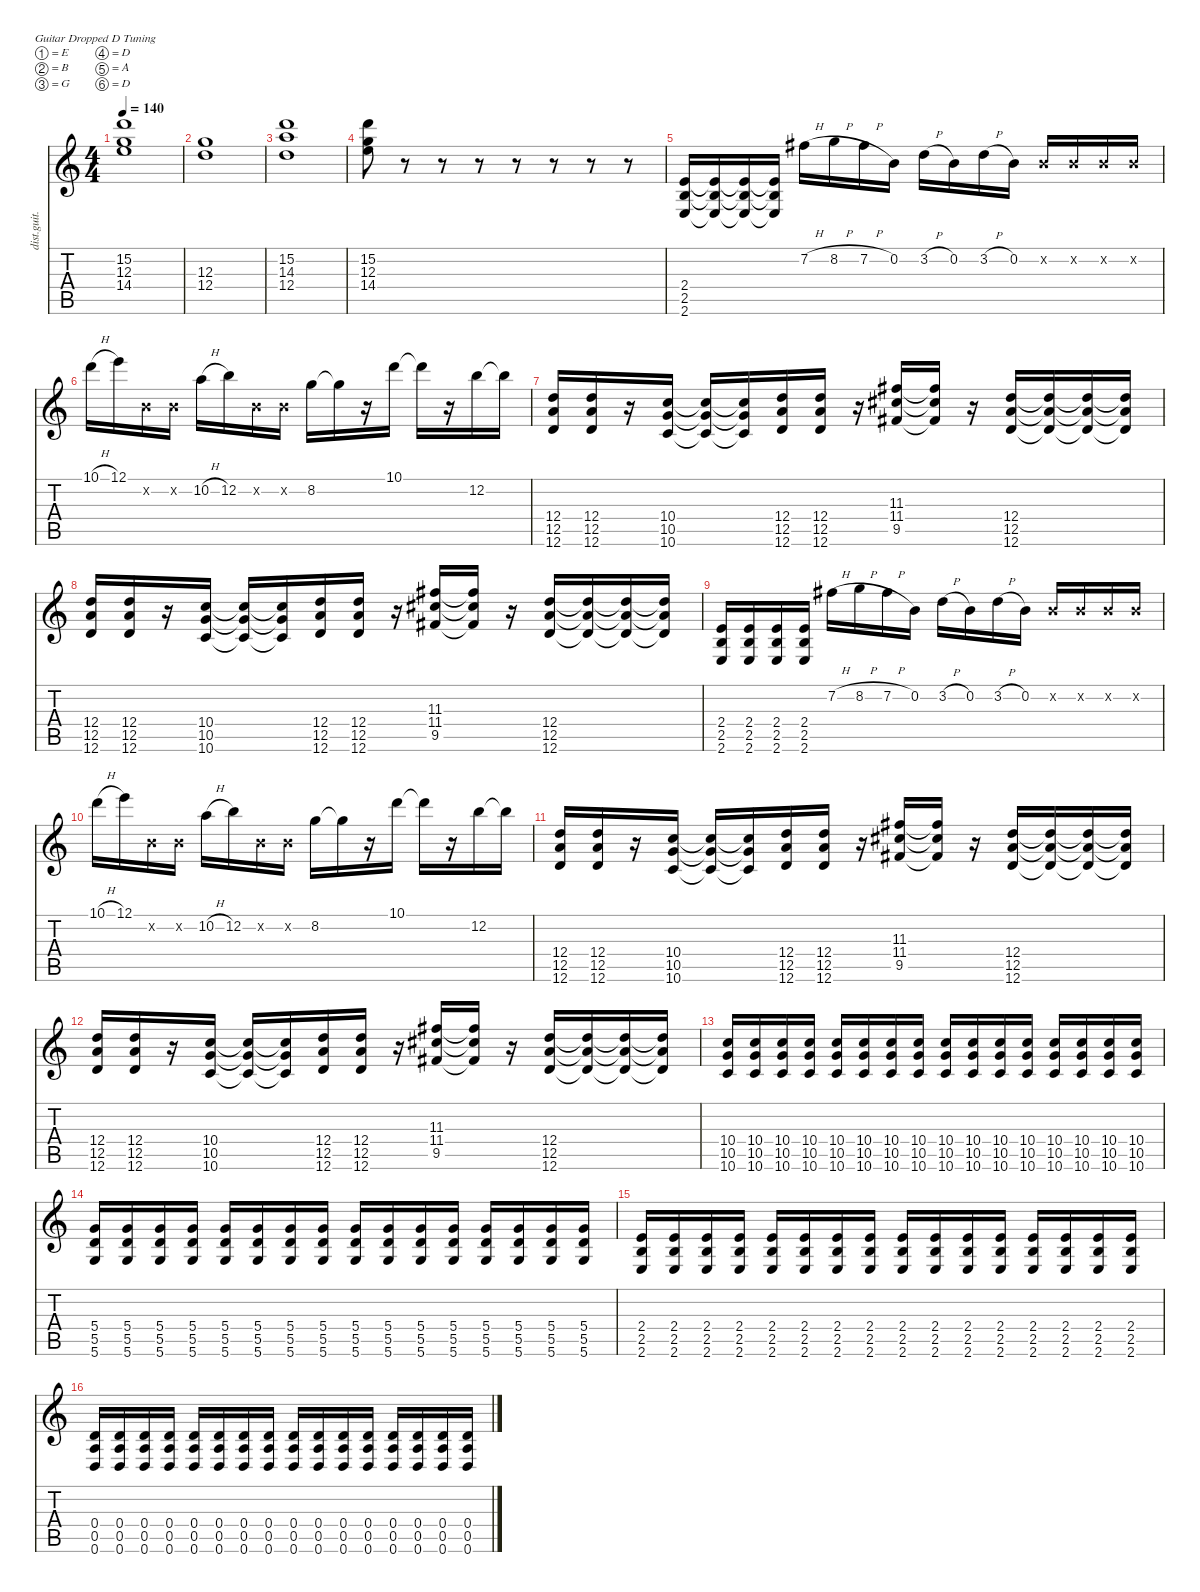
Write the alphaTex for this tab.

\defaultSystemsLayout 4
\hideDynamics
\bracketExtendMode nobrackets
\otherSystemsTrackNameOrientation horizontal
\track ("R" "dist.guit.") {instrument distortionguitar}
\staff {score tabs}
\tuning (E4 B3 G3 D3 A2 D2)
\ts (4 4)
\tempo 140
\clef g2
\ks c
(14.4 12.3 15.2).1{dy mf beam Down} |
(12.4 12.3).1{beam Down} |
(12.4 14.3 15.2).1{beam Down} |
(14.4 12.3 15.2).8{beam Down} r.8{beam Down} r.8{beam Down} r.8{beam Down} r.8{beam Down} r.8{beam Down} r.8{beam Down} r.8{beam Down} |
(2.6 2.5 2.4).16{beam Up} (2.6{t} 2.5{t} 2.4{t}).16{beam Up} (2.6{t} 2.5{t} 2.4{t}).16{beam Up} (2.6{t} 2.5{t} 2.4{t}).16{beam Up} 7.2{h acc #}.16{beam Down} 8.2{h}.16{beam Down} 7.2{h acc #}.16{beam Down} 0.2.16{beam Down} 3.2{h}.16{beam Down} 0.2.16{beam Down} 3.2{h}.16{beam Down} 0.2.16{beam Down} 0.2{x}.16{beam Up} 0.2{x}.16{beam Up} 0.2{x}.16{beam Up} 0.2{x}.16{beam Up} |
10.1{h}.16{beam Down} 12.1.16{beam Down} 0.2{x}.16{beam Down} 0.2{x}.16{beam Down} 10.2{h}.16{beam Down} 12.2.16{beam Down} 0.2{x}.16{beam Down} 0.2{x}.16{beam Down} 8.2.16{beam Down} 8.2{t}.16{beam Down} r.16{beam Down} 10.1.16{beam Down} 10.1{t}.16{beam Down} r.16{beam Down} 12.2.16{beam Down} 12.2{t}.16{beam Down} |
(12.6 12.4 12.5).16{beam Up} (12.6 12.5 12.4).16{beam Up} r.16{beam Up} (10.6 10.5 10.4).16{beam Up} (10.6{t} 10.5{t} 10.4{t}).16{beam Up} (10.6{t} 10.5{t} 10.4{t}).16{beam Up} (12.6 12.5 12.4).16{beam Up} (12.6 12.5 12.4).16{beam Up} r.16{beam Up} (9.5{acc #} 11.4{acc #} 11.3{acc #}).16{beam Up} (9.5{t acc #} 11.4{t acc #} 11.3{t acc #}).16{beam Up} r.16{beam Up} (12.6 12.5 12.4).16{beam Up} (12.6{t} 12.5{t} 12.4{t}).16{beam Up} (12.6{t} 12.5{t} 12.4{t}).16{beam Up} (12.6{t} 12.5{t} 12.4{t}).16{beam Up} |
(12.6 12.4 12.5).16{beam Up} (12.6 12.5 12.4).16{beam Up} r.16{beam Up} (10.6 10.5 10.4).16{beam Up} (10.6{t} 10.5{t} 10.4{t}).16{beam Up} (10.6{t} 10.5{t} 10.4{t}).16{beam Up} (12.6 12.5 12.4).16{beam Up} (12.6 12.5 12.4).16{beam Up} r.16{beam Up} (9.5{acc #} 11.4{acc #} 11.3{acc #}).16{beam Down} (9.5{t acc #} 11.4{t acc #} 11.3{t acc #}).16{beam Down} r.16{beam Down} (12.6 12.5 12.4).16{beam Up} (12.6{t} 12.5{t} 12.4{t}).16{beam Up} (12.6{t} 12.5{t} 12.4{t}).16{beam Up} (12.6{t} 12.5{t} 12.4{t}).16{beam Up} |
(2.6 2.5 2.4).16{beam Up} (2.6 2.5 2.4).16{beam Up} (2.6 2.5 2.4).16{beam Up} (2.6 2.5 2.4).16{beam Up} 7.2{h acc #}.16{beam Down} 8.2{h}.16{beam Down} 7.2{h acc #}.16{beam Down} 0.2.16{beam Down} 3.2{h}.16{beam Down} 0.2.16{beam Down} 3.2{h}.16{beam Down} 0.2.16{beam Down} 0.2{x}.16{beam Up} 0.2{x}.16{beam Up} 0.2{x}.16{beam Up} 0.2{x}.16{beam Up} |
10.1{h}.16{beam Down} 12.1.16{beam Down} 0.2{x}.16{beam Down} 0.2{x}.16{beam Down} 10.2{h}.16{beam Down} 12.2.16{beam Down} 0.2{x}.16{beam Down} 0.2{x}.16{beam Down} 8.2.16{beam Down} 8.2{t}.16{beam Down} r.16{beam Down} 10.1.16{beam Down} 10.1{t}.16{beam Down} r.16{beam Down} 12.2.16{beam Down} 12.2{t}.16{beam Down} |
(12.6 12.4 12.5).16{beam Up} (12.6 12.5 12.4).16{beam Up} r.16{beam Up} (10.6 10.5 10.4).16{beam Up} (10.6{t} 10.5{t} 10.4{t}).16{beam Up} (10.6{t} 10.5{t} 10.4{t}).16{beam Up} (12.6 12.5 12.4).16{beam Up} (12.6 12.5 12.4).16{beam Up} r.16{beam Up} (9.5{acc #} 11.4{acc #} 11.3{acc #}).16{beam Down} (9.5{t acc #} 11.4{t acc #} 11.3{t acc #}).16{beam Down} r.16{beam Down} (12.6 12.5 12.4).16{beam Up} (12.6{t} 12.5{t} 12.4{t}).16{beam Up} (12.6{t} 12.5{t} 12.4{t}).16{beam Up} (12.6{t} 12.5{t} 12.4{t}).16{beam Up} |
(12.6 12.4 12.5).16{beam Up} (12.6 12.5 12.4).16{beam Up} r.16{beam Up} (10.6 10.5 10.4).16{beam Up} (10.6{t} 10.5{t} 10.4{t}).16{beam Up} (10.6{t} 10.5{t} 10.4{t}).16{beam Up} (12.6 12.5 12.4).16{beam Up} (12.6 12.5 12.4).16{beam Up} r.16{beam Up} (9.5{acc #} 11.4{acc #} 11.3{acc #}).16{beam Down} (9.5{t acc #} 11.4{t acc #} 11.3{t acc #}).16{beam Down} r.16{beam Down} (12.6 12.5 12.4).16{beam Up} (12.6{t} 12.5{t} 12.4{t}).16{beam Up} (12.6{t} 12.5{t} 12.4{t}).16{beam Up} (12.6{t} 12.5{t} 12.4{t}).16{beam Up} |
(10.6 10.5 10.4).16{beam Up} (10.6 10.5 10.4).16{beam Up} (10.6 10.5 10.4).16{beam Up} (10.6 10.5 10.4).16{beam Up} (10.6 10.5 10.4).16{beam Up} (10.6 10.5 10.4).16{beam Up} (10.6 10.5 10.4).16{beam Up} (10.6 10.5 10.4).16{beam Up} (10.6 10.5 10.4).16{beam Up} (10.6 10.5 10.4).16{beam Up} (10.6 10.5 10.4).16{beam Up} (10.6 10.5 10.4).16{beam Up} (10.6 10.5 10.4).16{beam Up} (10.6 10.5 10.4).16{beam Up} (10.6 10.5 10.4).16{beam Up} (10.6 10.5 10.4).16{beam Up} |
(5.6 5.5 5.4).16{beam Up} (5.6 5.5 5.4).16{beam Up} (5.6 5.5 5.4).16{beam Up} (5.6 5.5 5.4).16{beam Up} (5.6 5.5 5.4).16{beam Up} (5.6 5.5 5.4).16{beam Up} (5.6 5.5 5.4).16{beam Up} (5.6 5.5 5.4).16{beam Up} (5.6 5.5 5.4).16{beam Up} (5.6 5.5 5.4).16{beam Up} (5.6 5.5 5.4).16{beam Up} (5.6 5.5 5.4).16{beam Up} (5.6 5.5 5.4).16{beam Up} (5.6 5.5 5.4).16{beam Up} (5.6 5.5 5.4).16{beam Up} (5.6 5.5 5.4).16{beam Up} |
(2.4 2.5 2.6).16{beam Up} (2.4 2.5 2.6).16{beam Up} (2.4 2.5 2.6).16{beam Up} (2.4 2.5 2.6).16{beam Up} (2.4 2.5 2.6).16{beam Up} (2.4 2.5 2.6).16{beam Up} (2.4 2.5 2.6).16{beam Up} (2.4 2.5 2.6).16{beam Up} (2.4 2.5 2.6).16{beam Up} (2.4 2.5 2.6).16{beam Up} (2.4 2.5 2.6).16{beam Up} (2.4 2.5 2.6).16{beam Up} (2.4 2.5 2.6).16{beam Up} (2.4 2.5 2.6).16{beam Up} (2.4 2.5 2.6).16{beam Up} (2.4 2.5 2.6).16{beam Up} |
(0.6 0.5 0.4).16{beam Up} (0.6 0.5 0.4).16{beam Up} (0.6 0.5 0.4).16{beam Up} (0.6 0.5 0.4).16{beam Up} (0.6 0.5 0.4).16{beam Up} (0.6 0.5 0.4).16{beam Up} (0.6 0.5 0.4).16{beam Up} (0.6 0.5 0.4).16{beam Up} (0.6 0.5 0.4).16{beam Up} (0.6 0.5 0.4).16{beam Up} (0.6 0.5 0.4).16{beam Up} (0.6 0.5 0.4).16{beam Up} (0.6 0.5 0.4).16{beam Up} (0.6 0.5 0.4).16{beam Up} (0.6 0.5 0.4).16{beam Up} (0.6 0.5 0.4).16{beam Up}
